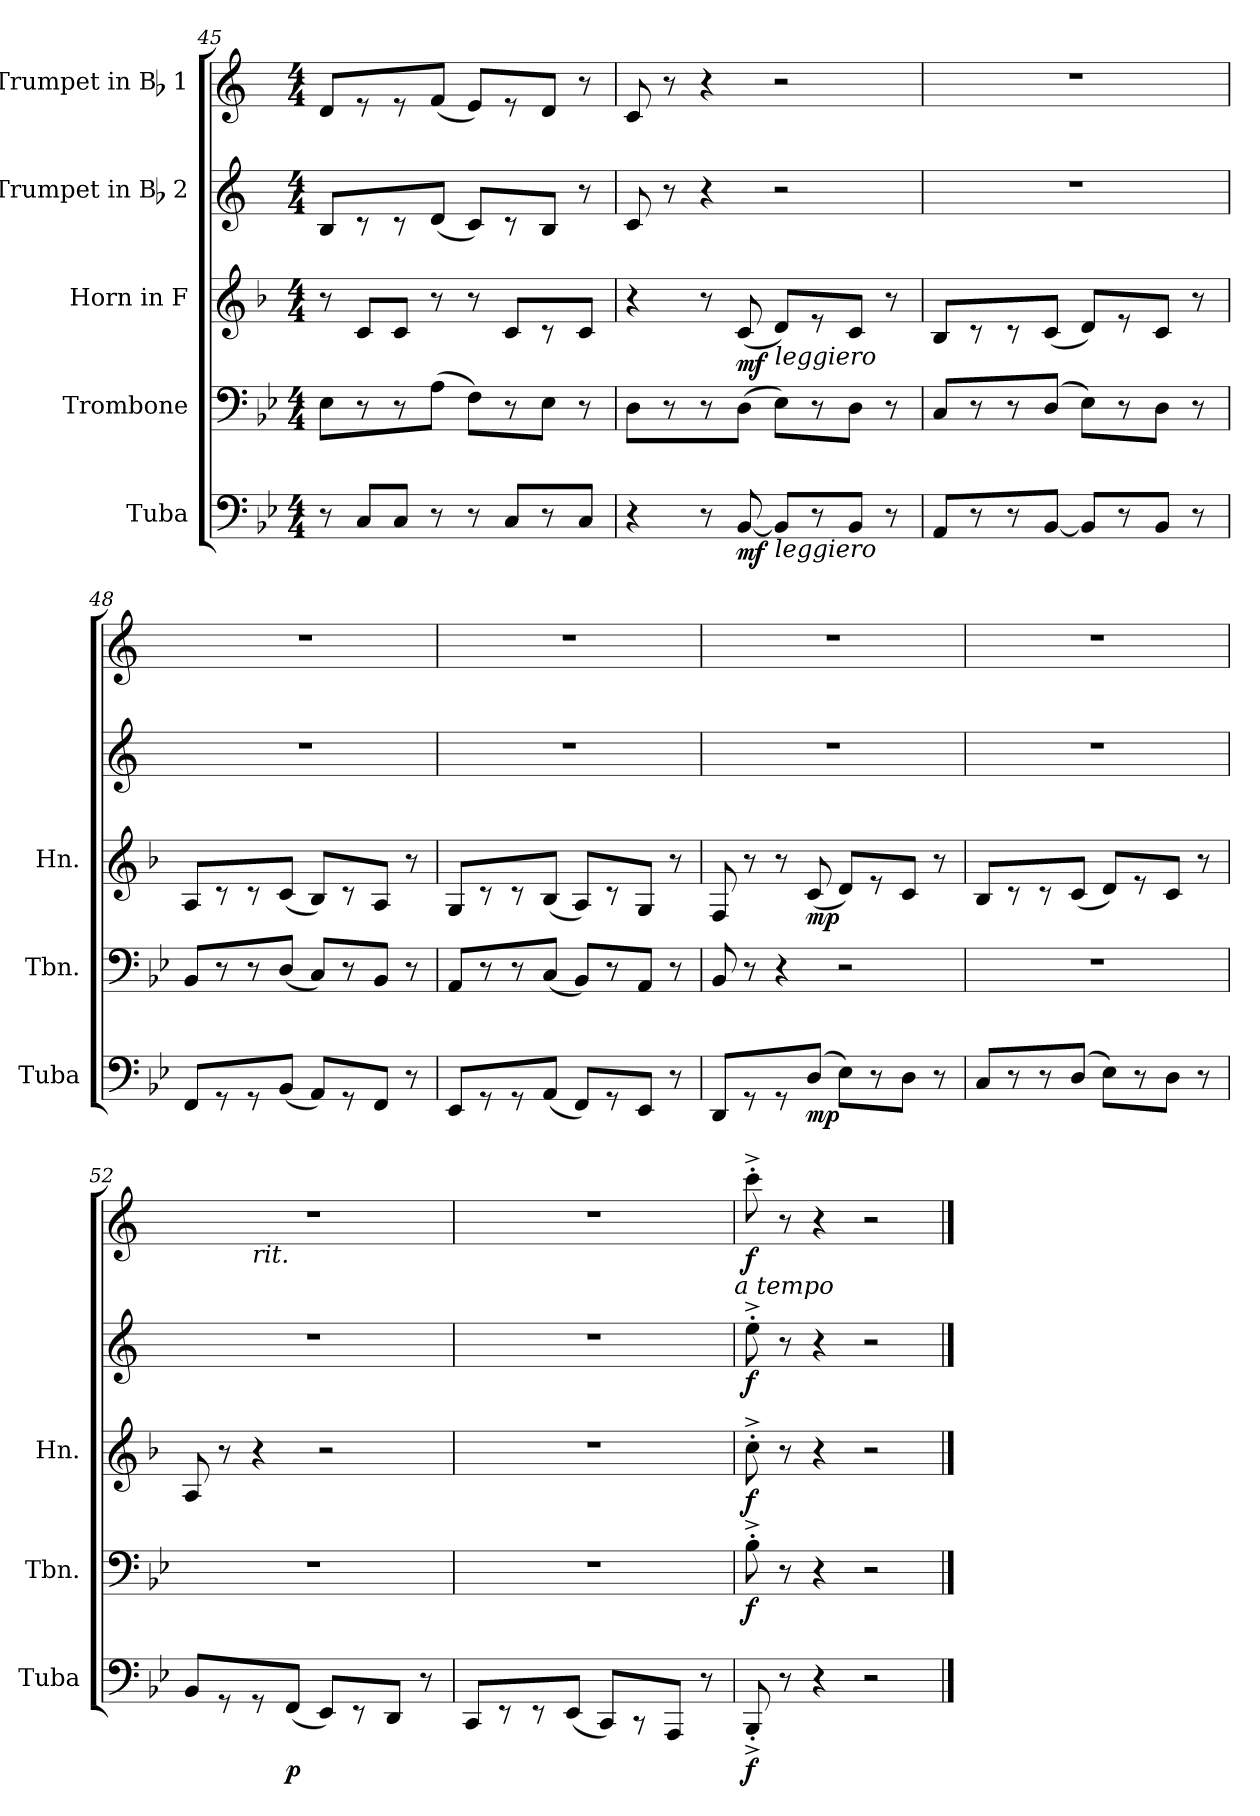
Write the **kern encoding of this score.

**kern	**dynam	**kern	**dynam	**kern	**dynam	**kern	**dynam	**kern	**dynam
*part5	*part5	*part4	*part4	*part3	*part3	*part2	*part2	*part1	*part1
*staff5	*staff5	*staff4	*staff4	*staff3	*staff3	*staff2	*staff2	*staff1	*staff1
*I"Tuba	*	*I"Trombone	*	*I"Horn in F	*	*I"Trumpet in Bb 2	*	*I"Trumpet in Bb 1	*
*I'Tuba	*	*I'Tbn.	*	*I'Hn.	*	*	*	*	*
*clefF4	*	*clefF4	*	*clefG2	*	*clefG2	*	*clefG2	*
*	*	*	*	*ITrd4c7	*	*ITrd1c2	*	*ITrd1c2	*
*k[b-e-]	*	*k[b-e-]	*	*k[b-e-]	*	*k[b-e-]	*	*k[b-e-]	*
*B-:	*	*B-:	*	*B-:	*	*B-:	*	*B-:	*
*M4/4	*	*M4/4	*	*M4/4	*	*M4/4	*	*M4/4	*
=45	=45	=45	=45	=45	=45	=45	=45	=45	=45
8r	.	8E-\L	.	8r	.	8A/L	.	8c/L	.
8C/L	.	8r	.	8F/L	.	8r	.	8r	.
8C/J	.	8r	.	8F/J	.	8r	.	8r	.
8r	.	(>8A\J	.	8r	.	(<8c/J	.	(<8e-/J	.
8r	.	8F\L)	.	8r	.	8B-/L)	.	8d/L)	.
8C/L	.	8r	.	8F/L	.	8r	.	8r	.
8r	.	8E-\J	.	8r	.	8A/J	.	8c/J	.
8C/J	.	8r	.	8F/J	.	8r	.	8r	.
!!LO:PB:g=z
=46	=46	=46	=46	=46	=46	=46	=46	=46	=46
4r	.	8D\L	.	4r	.	8B-/	.	8B-/	.
.	.	8r	.	.	.	8r	.	8r	.
8r	.	8r	.	8r	.	4r	.	4r	.
!	!LO:DY:b	!	!	!	!LO:DY:b	!	!	!	!
[8BB-/	mf	(>8D\J	.	(<8F/	mf	.	.	.	.
!	!	!	!	!LO:TX:b:i:t=leggiero	!	!	!	!	!
!LO:TX:b:i:t=leggiero	!	!	!	!	!	!	!	!	!
8BB-/L]	.	8E-\L)	.	8G/L)	.	2r	.	2r	.
8r	.	8r	.	8r	.	.	.	.	.
8BB-/J	.	8D\J	.	8F/J	.	.	.	.	.
8r	.	8r	.	8r	.	.	.	.	.
=47	=47	=47	=47	=47	=47	=47	=47	=47	=47
8AA/L	.	8C/L	.	8E-/L	.	1r	.	1r	.
8r	.	8r	.	8r	.	.	.	.	.
8r	.	8r	.	8r	.	.	.	.	.
[8BB-/J	.	(8D/J	.	(<8F/J	.	.	.	.	.
8BB-/L]	.	8E-\L)	.	8G/L)	.	.	.	.	.
8r	.	8r	.	8r	.	.	.	.	.
8BB-/J	.	8D\J	.	8F/J	.	.	.	.	.
8r	.	8r	.	8r	.	.	.	.	.
=48	=48	=48	=48	=48	=48	=48	=48	=48	=48
8FF/L	.	8BB-/L	.	8D/L	.	1r	.	1r	.
8r	.	8r	.	8r	.	.	.	.	.
8r	.	8r	.	8r	.	.	.	.	.
(<8BB-/J	.	(<8D/J	.	(<8F/J	.	.	.	.	.
8AA/L)	.	8C/L)	.	8E-/L)	.	.	.	.	.
8r	.	8r	.	8r	.	.	.	.	.
8FF/J	.	8BB-/J	.	8D/J	.	.	.	.	.
8r	.	8r	.	8r	.	.	.	.	.
=49	=49	=49	=49	=49	=49	=49	=49	=49	=49
8EE-/L	.	8AA/L	.	8C/L	.	1r	.	1r	.
8r	.	8r	.	8r	.	.	.	.	.
8r	.	8r	.	8r	.	.	.	.	.
(<8AA/J	.	(<8C/J	.	(<8E-/J	.	.	.	.	.
8FF/L)	.	8BB-/L)	.	8D/L)	.	.	.	.	.
8r	.	8r	.	8r	.	.	.	.	.
8EE-/J	.	8AA/J	.	8C/J	.	.	.	.	.
8r	.	8r	.	8r	.	.	.	.	.
!!LO:LB:g=z
=50	=50	=50	=50	=50	=50	=50	=50	=50	=50
8DD/L	.	8BB-/	.	8BB-/	.	1r	.	1r	.
8r	.	8r	.	8r	.	.	.	.	.
8r	.	4r	.	8r	.	.	.	.	.
!	!LO:DY:b	!	!	!	!LO:DY:b	!	!	!	!
(8D/J	mp	.	.	(<8F/	mp	.	.	.	.
8E-\L)	.	2r	.	8G/L)	.	.	.	.	.
8r	.	.	.	8r	.	.	.	.	.
8D\J	.	.	.	8F/J	.	.	.	.	.
8r	.	.	.	8r	.	.	.	.	.
=51	=51	=51	=51	=51	=51	=51	=51	=51	=51
8C/L	.	1r	.	8E-/L	.	1r	.	1r	.
8r	.	.	.	8r	.	.	.	.	.
8r	.	.	.	8r	.	.	.	.	.
(8D/J	.	.	.	(<8F/J	.	.	.	.	.
8E-\L)	.	.	.	8G/L)	.	.	.	.	.
8r	.	.	.	8r	.	.	.	.	.
8D\J	.	.	.	8F/J	.	.	.	.	.
8r	.	.	.	8r	.	.	.	.	.
=52	=52	=52	=52	=52	=52	=52	=52	=52	=52
*	*	*	*	*	*	*	*	*^	*
8BB-/L	.	1r	.	8D/	.	1r	.	1r	4ryy	.
8r	.	.	.	8r	.	.	.	.	.	.
!	!	!	!	!	!	!	!	!	!LO:TX:b:i:t=rit.	!
8r	.	.	.	4r	.	.	.	.	2.ryy	.
!	!LO:DY:b	!	!	!	!	!	!	!	!	!
(<8FF/J	p	.	.	.	.	.	.	.	.	.
8EE-/L)	.	.	.	2r	.	.	.	.	.	.
8r	.	.	.	.	.	.	.	.	.	.
8DD/J	.	.	.	.	.	.	.	.	.	.
8r	.	.	.	.	.	.	.	.	.	.
*	*	*	*	*	*	*	*	*v	*v	*
=53	=53	=53	=53	=53	=53	=53	=53	=53	=53
8CC/L	.	1r	.	1r	.	1r	.	1r	.
8r	.	.	.	.	.	.	.	.	.
8r	.	.	.	.	.	.	.	.	.
(<8EE-/J	.	.	.	.	.	.	.	.	.
8CC/L)	.	.	.	.	.	.	.	.	.
8r	.	.	.	.	.	.	.	.	.
8AAA/J	.	.	.	.	.	.	.	.	.
8r	.	.	.	.	.	.	.	.	.
!	!	!	!	!	!	!	!	!LO:TX:b:i:t=a tempo	!
!!LO:PB:g=z
=54	=54	=54	=54	=54	=54	=54	=54	=54	=54
!	!LO:DY:b	!	!LO:DY:b	!	!LO:DY:b	!	!LO:DY:b	!	!LO:DY:b
8BBB-'<^</	f	8B-'>^>\	f	8f'<^<\	f	8dd'>^>\	f	8bb-'>^>\	f
8r	.	8r	.	8r	.	8r	.	8r	.
4r	.	4r	.	4r	.	4r	.	4r	.
2r	.	2r	.	2r	.	2r	.	2r	.
==	==	==	==	==	==	==	==	==	==
*-	*-	*-	*-	*-	*-	*-	*-	*-	*-
